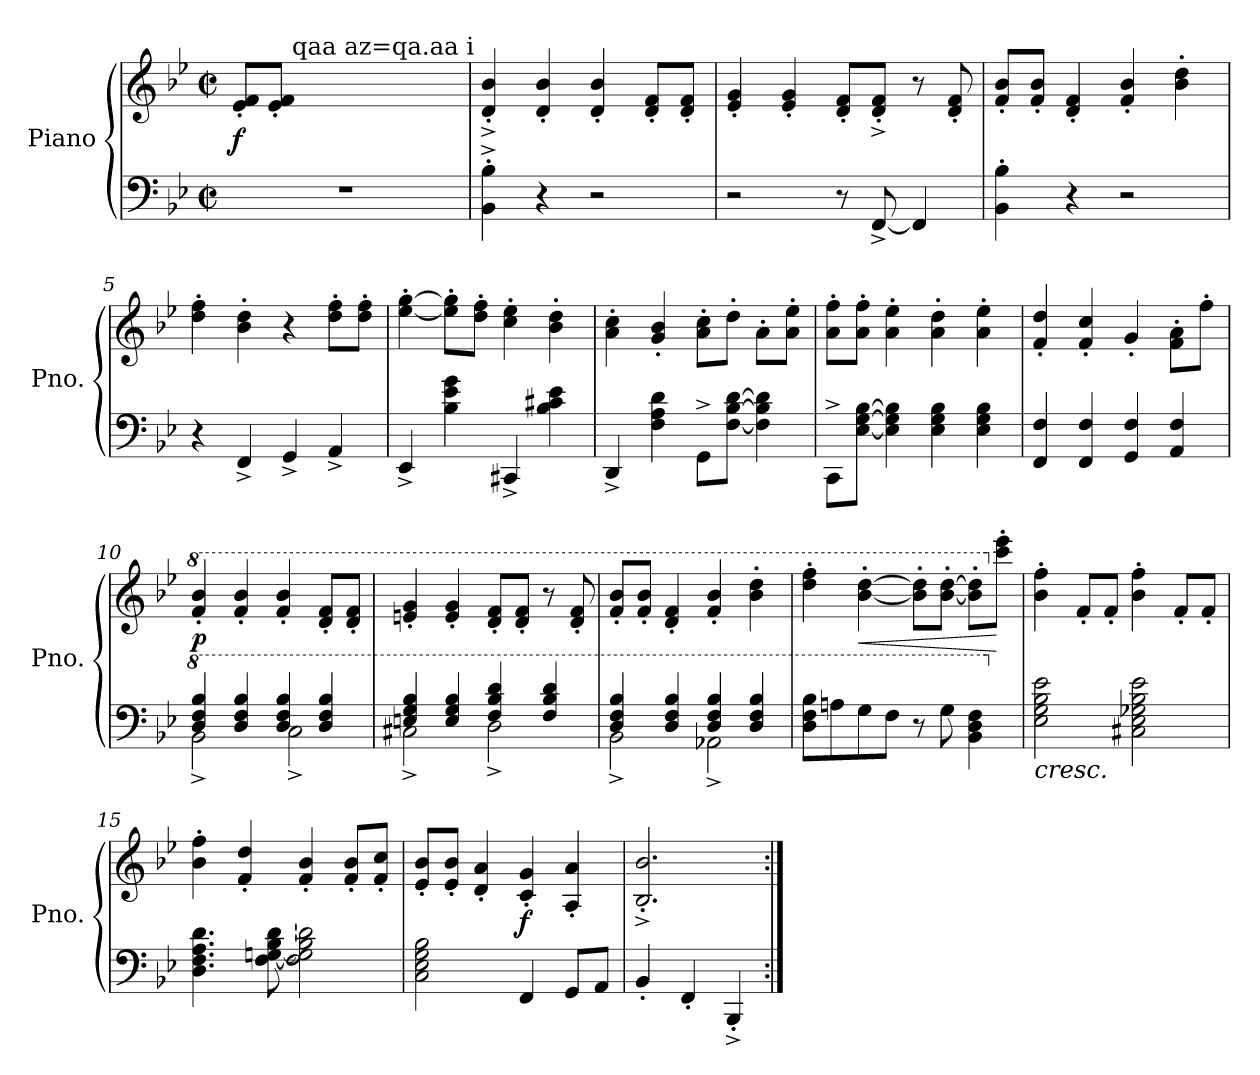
**kern	**kern	**dynam
*part1	*part1	*part1
*staff2	*staff1	*staff1/2
*I"Piano	*	*
*I'Pno.	*	*
!!LO:PB:g=z
*clefF4	*clefG2	*
*k[b-e-]	*k[b-e-]	*
*B-:	*B-:	*
*M2/2	*M2/2	*
*met(c|)	*met(c|)	*
*MM190	*MM190	*
=1	=1	=1
!LO:N:vis=1	!	!
*	*^	*
1r	8e-i/' 8fi'L	8.ryy	f
.	8e-i/' 8fi'J	.	.
!	!	!LO:TX:a:t=qaa az=qa.aa i	!
.	.	2ryy	.
.	2.ryy	.	.
.	.	4ryy	.
.	.	16ryy	.
*	*v	*v	*
=2	=2	=2
4BB-i\'^ 4B-i'^	4di/'^ 4b-i'^	.
4r	4di/' 4b-i'	.
2r	4di/' 4b-i'	.
.	8di/' 8fi'L	.
.	8di/' 8fi'J	.
=3	=3	=3
2r	4e-i/' 4gi'	.
.	4e-i/' 4gi'	.
8r	8di/' 8fi'L	.
[8FF^i/	8di/'^ 8fi'^J	.
4FFi/]	8r	.
.	8di/' 8fi'	.
=4	=4	=4
4BB-i\' 4B-i'	8fi/' 8b-i'L	.
.	8fi/' 8b-i'J	.
4r	4di/' 4fi'	.
2r	4fi/' 4b-i'	.
.	4b-i\' 4ddi'	.
!!LO:LB:g=z
=5	=5	=5
4r	4ddi\' 4ffi'	.
4FF^i/	4b-i\' 4ddi'	.
4GG^i/	4r	.
4AA^i/	8ddi\' 8ffi'L	.
.	8ddi\' 8ffi'J	.
=6	=6	=6
4EE-^i/	[4ee-i\' [4ggi'	.
4B-i\ 4e-i 4gi	8ee-i\]' 8ggi]'L	.
.	8ddi\' 8ffi'J	.
4CC#X^i/	4cci\' 4ee-i'	.
4B-i\ 4c#Xi 4e-i	4b-i\' 4ddi'	.
=7	=7	=7
4DD^i/	4ai\' 4cci'	.
4Fi\ 4Ai 4di	4gi/' 4b-i'	.
8GG^i\L	8ai\' 8cci'L	.
[8Fi\ [8B-i [8diJ	8dd'i\J	.
4Fi\] 4B-i] 4di]	8a'i\L	.
.	8ai\' 8ee-i'J	.
!!LO:LB:g=z
=8	=8	=8
8CC^i\L	8ai\' 8ffi'L	.
[8E-i\ [8Gi [8B-iJ	8ai\' 8ffi'J	.
4E-i\] 4Gi] 4B-i]	4ai\' 4ee-i'	.
4E-i\ 4Gi 4B-i	4ai\' 4ddi'	.
4E-i\ 4Gi 4B-i	4ai\' 4ee-i'	.
=9	=9	=9
4FFi/ 4Fi	4fi/' 4ddi'	.
4FFi/ 4Fi	4fi/' 4cci'	.
4GGi/ 4Fi	4g'i/	.
4AAi/ 4Fi	8fi\' 8ai'L	.
.	8ff'i\J	.
=10	=10	=10
*8va	*	*
*^	*	*
*	*	*8va	*
4di/ 4fi 4b-i	2B-^i\	4ffi/' 4bb-i'	p
4di/ 4fi 4b-i	.	4ffi/' 4bb-i'	.
4di/ 4fi 4b-i	2c^i\	4ffi/' 4bb-i'	.
4di/ 4fi 4b-i	.	8ddi/' 8ffi'L	.
.	.	8ddi/' 8ffi'J	.
!!LO:LB:g=z
=11	=11	=11	=11
4eni/ 4gi 4b-i	2c#X^i\	4eeni/' 4ggi'	.
4ei/ 4gi 4b-i	.	4eei/' 4ggi'	.
4fi/ 4b-i 4ddi	2d^i\	8ddi/' 8ffi'L	.
.	.	8ddi/' 8ffi'J	.
4fi/ 4b-i 4ddi	.	8r	.
.	.	8ddi/' 8ffi'	.
=12	=12	=12	=12
4di/ 4fi 4b-i	2B-^i\	8ffi/' 8bb-i'L	.
.	.	8ffi/' 8bb-i'J	.
4di/ 4fi 4b-i	.	4ddi/' 4ffi'	.
4di/ 4fi 4b-i	2A-X^i\	4ffi/' 4bb-i'	.
4di/ 4fi 4b-i	.	4bb-i\' 4dddi'	.
*v	*v	*	*
=13	=13	=13
8di\ 8fi 8b-iL	4dddi\' 4fffi'	.
8ani\	.	.
!	!	!LO:HP:b
8gi\	[4bb-i\' [4dddi'	<
8fi\J	.	.
8r	8bb-i\]' 8dddi]'L	.
8gi\	[8bb-i\' [8dddi'J	.
4B-i\ 4di 4fi	8bb-i\]' 8dddi]'L	.
*	*X8va	*
.	8ccci\' 8eee-i'J	[
!!LO:LB:g=z
=14	=14	=14
*X8va	*	*
!LO:TX:b:i:t=cresc.	!	!
2E-i\ 2Gi 2B-i 2e-i	4b-i\' 4ffi'	.
.	8f'i/L	.
.	8f'i/J	.
2C#Xi\ 2E-i 2G-Xi 2B-i 2e-i	4b-i\' 4ffi'	.
.	8f'i/L	.
.	8f'i/J	.
=15	=15	=15
4.Di\ 4.Fi 4.Ai 4.di	4b-i\' 4ffi'	.
.	4fi/' 4ddi'	.
[8Fi\ [8Gni [8B-i [8di	.	.
2Fi\] 2Gi] 2B-i] 2di]	4fi/' 4b-i'	.
.	8fi/' 8b-i'L	.
.	8fi/' 8cci'J	.
=16	=16	=16
2Ci\ 2E-i 2Gi 2B-i	8e-i/' 8b-i'L	.
.	8e-i/' 8b-i'J	.
.	4di/' 4ai'	.
4FFi/	4ci/' 4gi'	f
8GGi/L	4Ai/' 4ai'	.
8AAi/J	.	.
=17	=17	=17
4BB-'i/	2.B-i/'^ 2.b-i'^	.
4FF'i/	.	.
4BBB-'^i/	.	.
=:|!	=:|!	=:|!
*-	*-	*-
